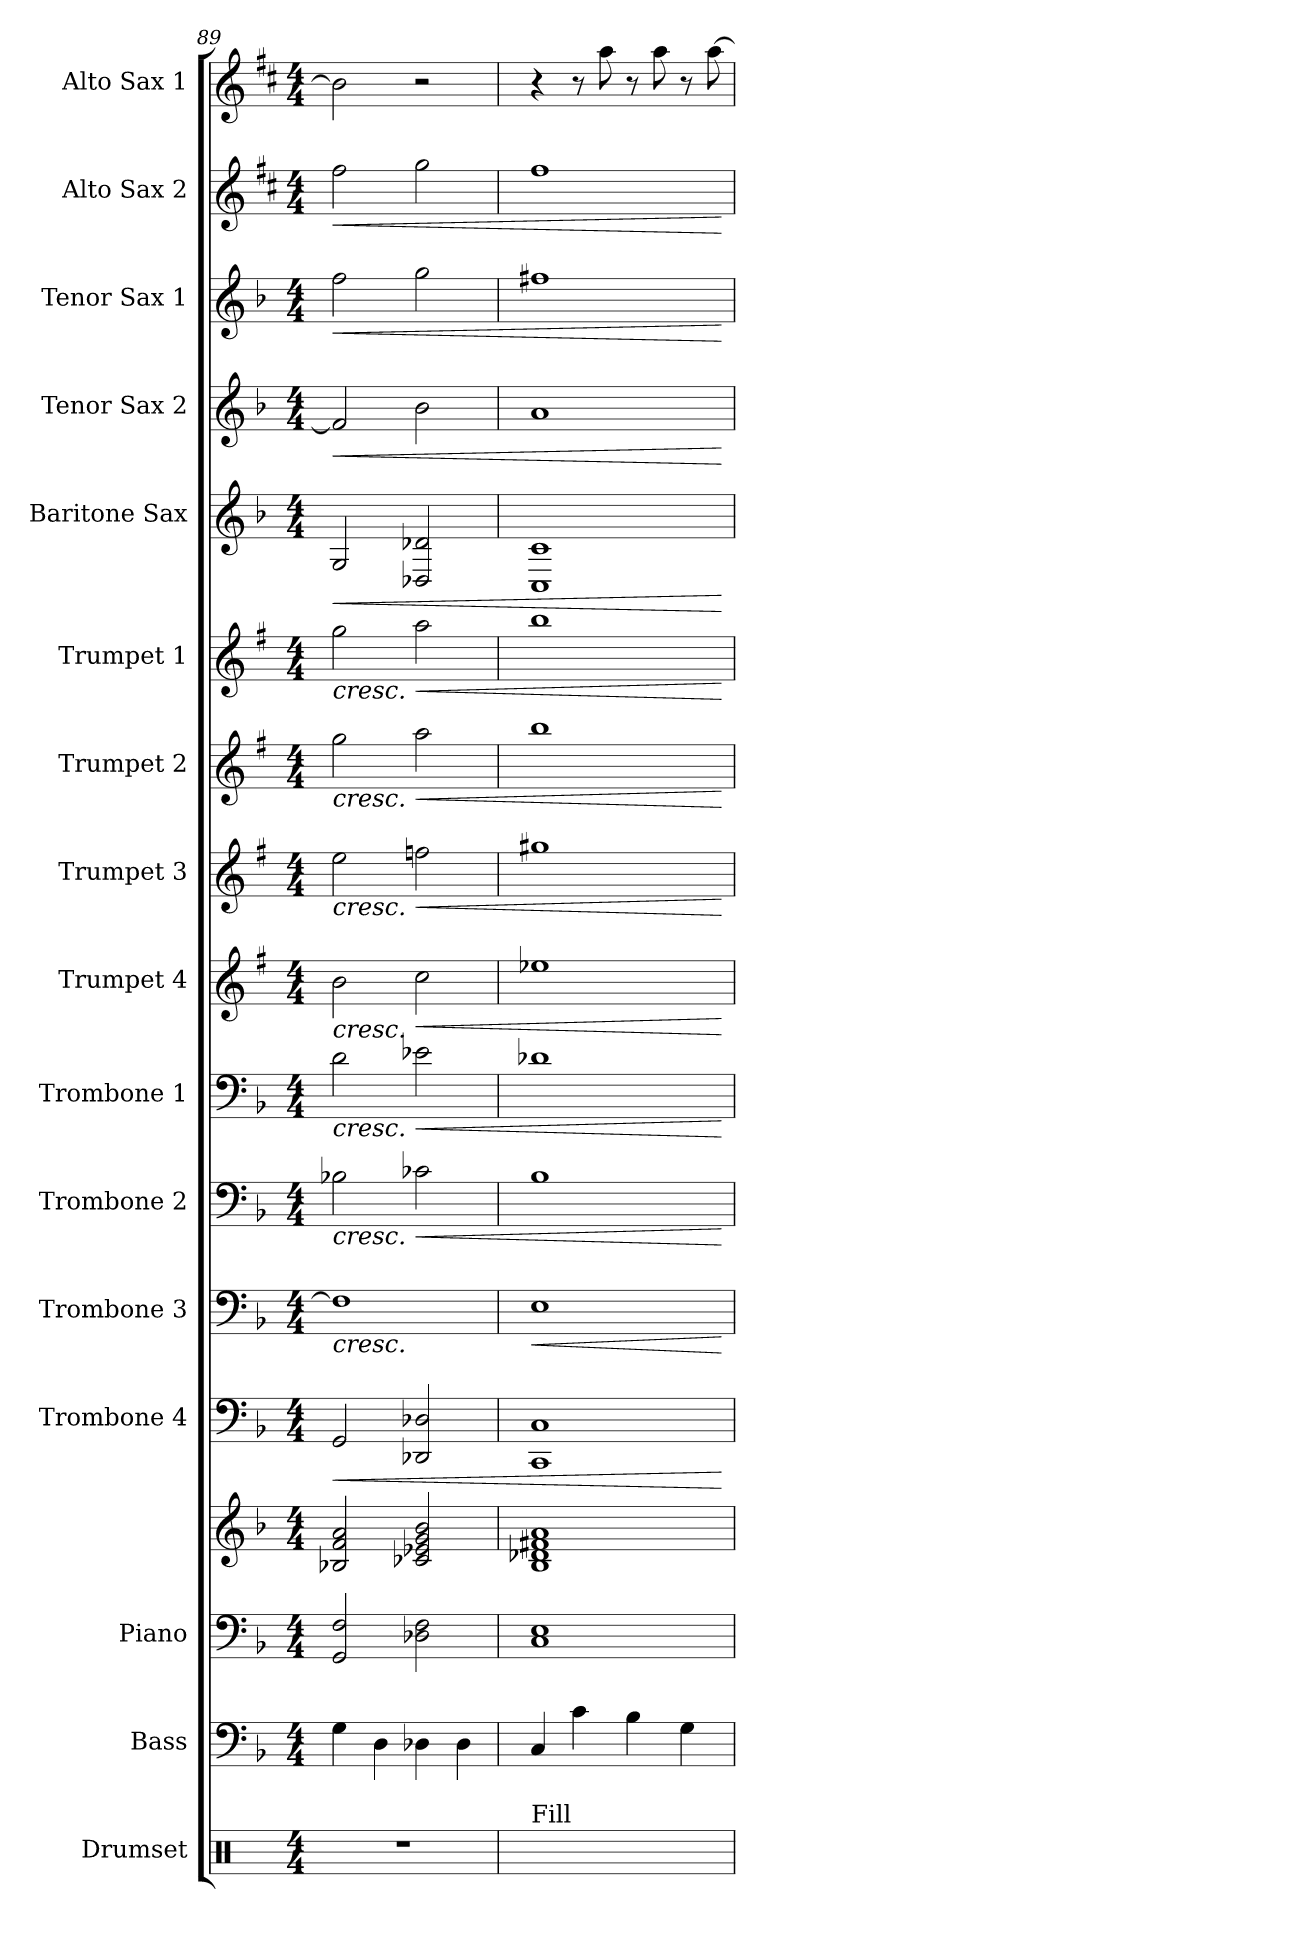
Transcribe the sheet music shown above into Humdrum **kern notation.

**kern	**kern	**kern	**kern	**kern	**dynam	**kern	**dynam	**kern	**dynam	**kern	**dynam	**kern	**dynam	**kern	**dynam	**kern	**dynam	**kern	**dynam	**kern	**dynam	**kern	**dynam	**kern	**dynam	**kern	**dynam	**kern
*part16	*part15	*part14	*part14	*part13	*part13	*part12	*part12	*part11	*part11	*part10	*part10	*part9	*part9	*part8	*part8	*part7	*part7	*part6	*part6	*part5	*part5	*part4	*part4	*part3	*part3	*part2	*part2	*part1
*staff17	*staff16	*staff15	*staff14	*staff13	*staff13	*staff12	*staff12	*staff11	*staff11	*staff10	*staff10	*staff9	*staff9	*staff8	*staff8	*staff7	*staff7	*staff6	*staff6	*staff5	*staff5	*staff4	*staff4	*staff3	*staff3	*staff2	*staff2	*staff1
*I"Drumset	*I"Bass	*I"Piano	*	*I"Trombone 4	*	*I"Trombone 3	*	*I"Trombone 2	*	*I"Trombone 1	*	*I"Trumpet 4	*	*I"Trumpet 3	*	*I"Trumpet 2	*	*I"Trumpet 1	*	*I"Baritone Sax	*	*I"Tenor Sax 2	*	*I"Tenor Sax 1	*	*I"Alto Sax 2	*	*I"Alto Sax 1
*I'Drs.	*I'Bass	*I'Piano	*	*I'Tbn. 4	*	*I'Tbn. 3	*	*I'Tbn. 2	*	*I'Tbn. 1	*	*I'Tpt. 4	*	*I'Tpt. 3	*	*I'Tpt. 2	*	*I'Tpt. 1	*	*I'Bari	*	*I'Tenor 2	*	*I'Tenor 1	*	*I'Alto 2	*	*I'Alto 1
*clefX	*clefF4	*clefF4	*clefG2	*clefF4	*	*clefF4	*	*clefF4	*	*clefF4	*	*clefG2	*	*clefG2	*	*clefG2	*	*clefG2	*	*clefG2	*	*clefG2	*	*clefG2	*	*clefG2	*	*clefG2
*	*ITrd7c12	*	*	*	*	*	*	*	*	*	*	*ITrd1c2	*	*ITrd1c2	*	*ITrd1c2	*	*ITrd1c2	*	*ITrd12c21	*	*ITrd8c14	*	*ITrd8c14	*	*ITrd5c9	*	*ITrd5c9
*k[]	*k[b-]	*k[b-]	*k[b-]	*k[b-]	*	*k[b-]	*	*k[b-]	*	*k[b-]	*	*k[b-]	*	*k[b-]	*	*k[b-]	*	*k[b-]	*	*k[b-]	*	*k[b-]	*	*k[b-]	*	*k[b-]	*	*k[b-]
*M4/4	*M4/4	*M4/4	*M4/4	*M4/4	*	*M4/4	*	*M4/4	*	*M4/4	*	*M4/4	*	*M4/4	*	*M4/4	*	*M4/4	*	*M4/4	*	*M4/4	*	*M4/4	*	*M4/4	*	*M4/4
=89	=89	=89	=89	=89	=89	=89	=89	=89	=89	=89	=89	=89	=89	=89	=89	=89	=89	=89	=89	=89	=89	=89	=89	=89	=89	=89	=89	=89
!	!	!	!	!	!LO:HP:b	!	!LO:HP:b	!	!LO:HP:b	!	!LO:HP:b	!	!LO:HP:b	!	!LO:HP:b	!	!LO:HP:b	!	!LO:HP:b	!	!LO:HP:b	!	!LO:HP:b	!	!LO:HP:b	!	!LO:HP:b	!
1r	4GG\	2GG/ 2F/	2B-X/ 2f/ 2a/	2GG/	<	1F]	<	2B-X\	<	2d\	<	2a\	<	2dd\	<	2ff\	<	2ff\	<	2GG/	<	2F/]	<	2f\	<	2a\	<	2d\]
.	4DD\	.	.	.	.	.	.	.	.	.	.	.	.	.	.	.	.	.	.	.	.	.	.	.	.	.	.	.
!	!	!	!	!	!	!	!	!	!LO:HP:b	!	!LO:HP:b	!	!LO:HP:b	!	!LO:HP:b	!	!LO:HP:b	!	!LO:HP:b	!	!	!	!	!	!	!	!	!
.	4DD-X\	2D-X\ 2F\	2c-X/ 2e-X/ 2g/ 2b-/	2DD-X/ 2D-X/	.	.	.	2c-X\	<	2e-X\	<	2b-\	<	2ee-X\	<	2gg\	<	2gg\	<	2DD-X/ 2D-X/	.	2B-\	.	2g\	.	2b-\	.	2r
.	4DD-\	.	.	.	.	.	.	.	.	.	.	.	.	.	.	.	.	.	.	.	.	.	.	.	.	.	.	.
=90	=90	=90	=90	=90	=90	=90	=90	=90	=90	=90	=90	=90	=90	=90	=90	=90	=90	=90	=90	=90	=90	=90	=90	=90	=90	=90	=90	=90
!LO:TX:a:t=Fill	!	!	!	!	!	!	!	!	!	!	!	!	!	!	!	!	!	!	!	!	!	!	!	!	!	!	!	!
!	!	!	!	!	!	!	!LO:HP:b	!	!	!	!	!	!	!	!	!	!	!	!	!	!	!	!	!	!	!	!	!
4R	4CC/	1C 1E	1B- 1d-X 1f#X 1a	1CC 1C	.	1E	<	1B-	.	1d-X	.	1dd-X	.	1ff#X	.	1aa	.	1aa	.	1CC 1C	.	1A	.	1f#X	.	1a	.	4r
4R	4C\	.	.	.	.	.	.	.	.	.	.	.	.	.	.	.	.	.	.	.	.	.	.	.	.	.	.	8r
.	.	.	.	.	.	.	.	.	.	.	.	.	.	.	.	.	.	.	.	.	.	.	.	.	.	.	.	8cc\
4R	4BB-\	.	.	.	.	.	.	.	.	.	.	.	.	.	.	.	.	.	.	.	.	.	.	.	.	.	.	8r
.	.	.	.	.	.	.	.	.	.	.	.	.	.	.	.	.	.	.	.	.	.	.	.	.	.	.	.	8cc\
4R	4GG\	.	.	.	.	.	.	.	.	.	.	.	.	.	.	.	.	.	.	.	.	.	.	.	.	.	.	8r
.	.	.	.	.	.	.	.	.	.	.	.	.	.	.	.	.	.	.	.	.	.	.	.	.	.	.	.	[8cc\
.	.	.	.	.	[	.	[ [	.	[ [	.	[ [	.	[ [	.	[ [	.	[ [	.	[ [	.	[	.	[	.	[	.	[	.
=	=	=	=	=	=	=	=	=	=	=	=	=	=	=	=	=	=	=	=	=	=	=	=	=	=	=	=	=
*-	*-	*-	*-	*-	*-	*-	*-	*-	*-	*-	*-	*-	*-	*-	*-	*-	*-	*-	*-	*-	*-	*-	*-	*-	*-	*-	*-	*-
